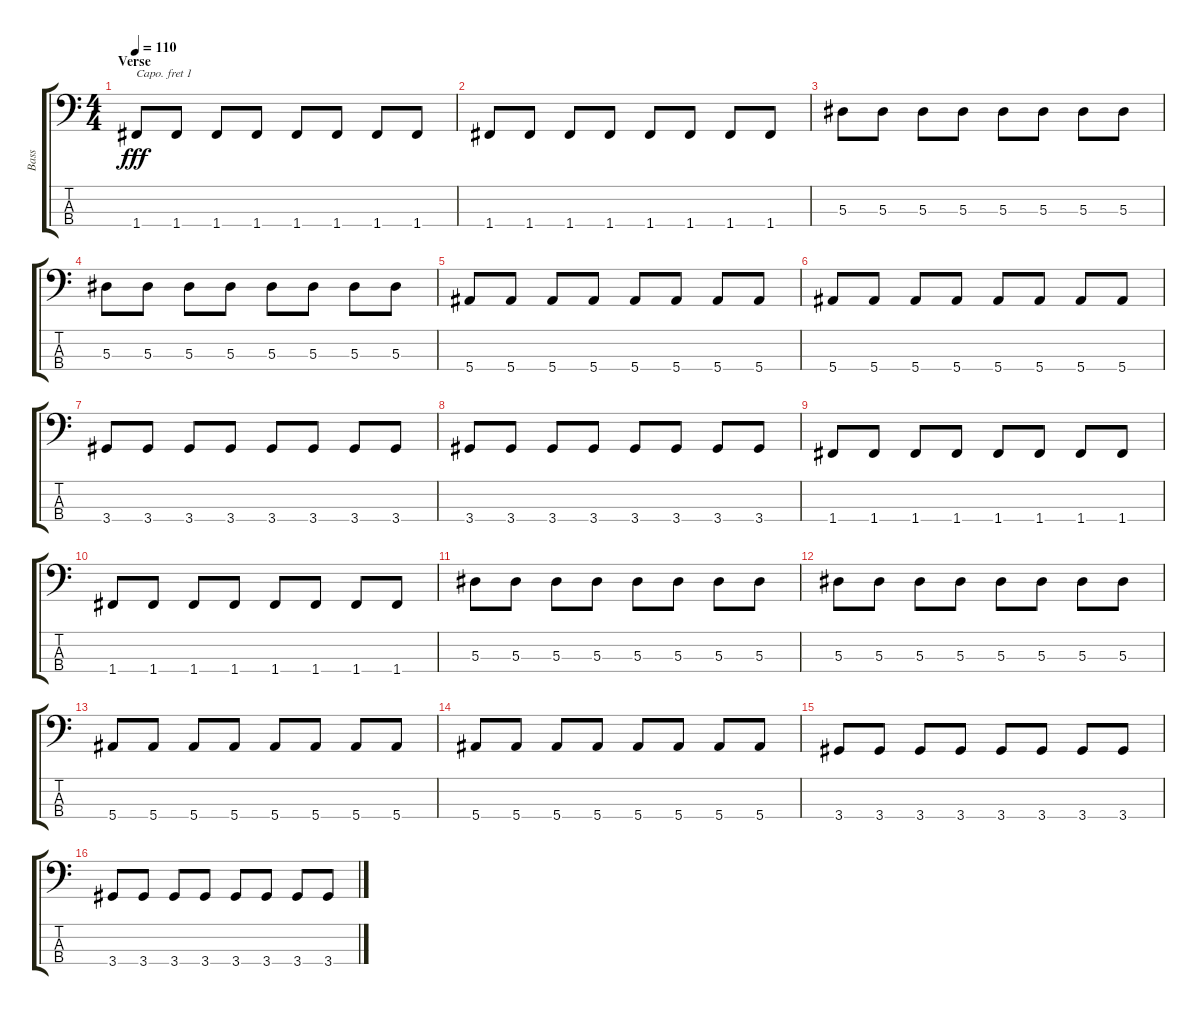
\track ("Bass" "Bass") {instrument electricbassfinger}
\staff {score tabs}
\capo 1
\tuning (G2 D2 A1 E1) {hide}
\ts (4 4)
\section ("" "Verse")
\tempo 110
\clef f4
\ks c
1.4.8{dy fff} 1.4.8 1.4.8 1.4.8 1.4.8 1.4.8 1.4.8 1.4.8 |
1.4.8 1.4.8 1.4.8 1.4.8 1.4.8 1.4.8 1.4.8 1.4.8 |
5.3.8 5.3.8 5.3.8 5.3.8 5.3.8 5.3.8 5.3.8 5.3.8 |
5.3.8 5.3.8 5.3.8 5.3.8 5.3.8 5.3.8 5.3.8 5.3.8 |
5.4.8 5.4.8 5.4.8 5.4.8 5.4.8 5.4.8 5.4.8 5.4.8 |
5.4.8 5.4.8 5.4.8 5.4.8 5.4.8 5.4.8 5.4.8 5.4.8 |
3.4.8 3.4.8 3.4.8 3.4.8 3.4.8 3.4.8 3.4.8 3.4.8 |
3.4.8 3.4.8 3.4.8 3.4.8 3.4.8 3.4.8 3.4.8 3.4.8 |
1.4.8 1.4.8 1.4.8 1.4.8 1.4.8 1.4.8 1.4.8 1.4.8 |
1.4.8 1.4.8 1.4.8 1.4.8 1.4.8 1.4.8 1.4.8 1.4.8 |
5.3.8 5.3.8 5.3.8 5.3.8 5.3.8 5.3.8 5.3.8 5.3.8 |
5.3.8 5.3.8 5.3.8 5.3.8 5.3.8 5.3.8 5.3.8 5.3.8 |
5.4.8 5.4.8 5.4.8 5.4.8 5.4.8 5.4.8 5.4.8 5.4.8 |
5.4.8 5.4.8 5.4.8 5.4.8 5.4.8 5.4.8 5.4.8 5.4.8 |
3.4.8 3.4.8 3.4.8 3.4.8 3.4.8 3.4.8 3.4.8 3.4.8 |
3.4.8 3.4.8 3.4.8 3.4.8 3.4.8 3.4.8 3.4.8 3.4.8
